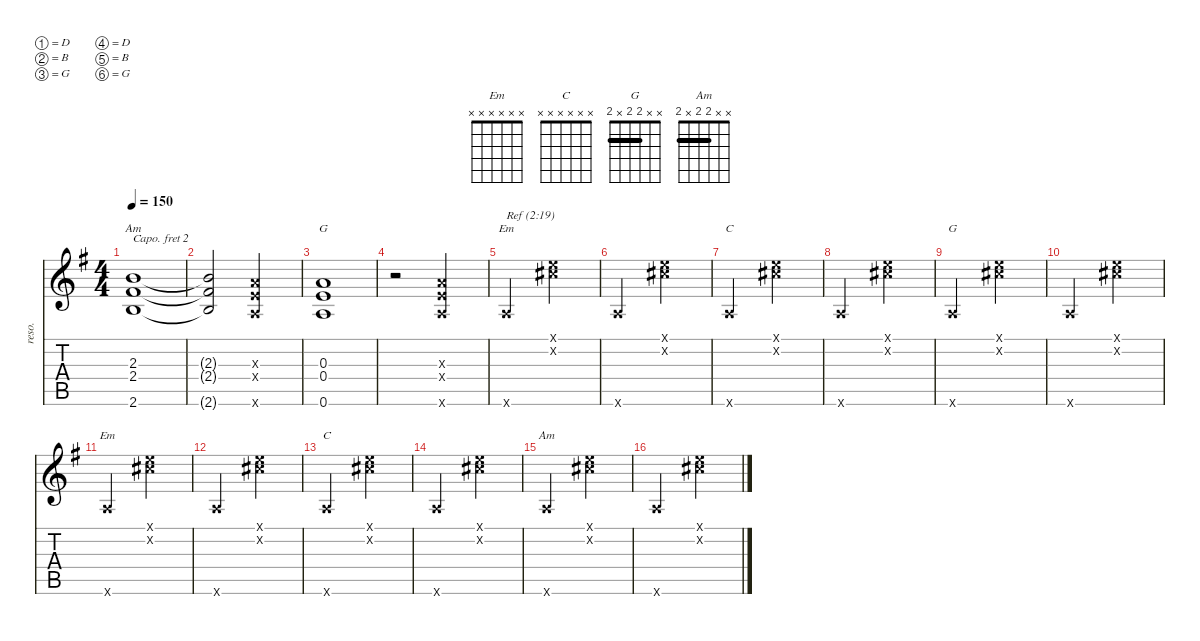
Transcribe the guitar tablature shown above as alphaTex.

\defaultSystemsLayout 4
\hideDynamics
\bracketExtendMode nobrackets
\track ("Resonator" "reso.") {instrument acousticguitarsteel}
\staff {score tabs}
\capo 2
\tuning (D4 B3 G3 D3 B2 G2)
\chord ("Em" x x x x x x)
\chord ("C" x x x x x x)
\chord ("G" x x x x x x)
\chord ("Am" x x x x x x)
\chord ("Am" x x 2 2 x 2) {showfingering false barre (2 2)}
\chord ("G" x x 2 2 x 2) {showfingering false barre (2 2)}
\ts (4 4)
\tempo 150
\clef g2
\ks g
(2.3{acc forcenatural} 2.4{acc #} 2.6{acc forcenatural}).1{ch "Am" dy mf beam Up} |
(2.3{t acc forcenatural} 2.4{t acc #} 2.6{t acc forcenatural}).2{beam Up} (0.3{x acc forcenatural} 0.4{x acc forcenatural} 0.6{x acc forcenatural}).2{beam Up} |
(0.3{acc forcenatural} 0.4{acc forcenatural} 0.6{acc forcenatural}).1{ch "G" beam Up} |
r.2{beam Down} (0.3{x acc forcenatural} 0.4{x acc forcenatural} 0.6{x acc forcenatural}).2{beam Up} |
0.6{x acc forcenatural}.2{ch "Em" txt "Ref (2:19)" beam Up} (0.2{x acc #} 0.1{x acc forcenatural}).2{beam Down} |
0.6{x acc forcenatural}.2{beam Up} (0.2{x acc #} 0.1{x acc forcenatural}).2{beam Down} |
0.6{x acc forcenatural}.2{ch "C" beam Up} (0.2{x acc #} 0.1{x acc forcenatural}).2{beam Down} |
0.6{x acc forcenatural}.2{beam Up} (0.2{x acc #} 0.1{x acc forcenatural}).2{beam Down} |
0.6{x acc forcenatural}.2{ch "G" beam Up} (0.2{x acc #} 0.1{x acc forcenatural}).2{beam Down} |
0.6{x acc forcenatural}.2{beam Up} (0.2{x acc #} 0.1{x acc forcenatural}).2{beam Down} |
0.6{x acc forcenatural}.2{ch "Em" beam Up} (0.2{x acc #} 0.1{x acc forcenatural}).2{beam Down} |
0.6{x acc forcenatural}.2{beam Up} (0.2{x acc #} 0.1{x acc forcenatural}).2{beam Down} |
0.6{x acc forcenatural}.2{ch "C" beam Up} (0.2{x acc #} 0.1{x acc forcenatural}).2{beam Down} |
0.6{x acc forcenatural}.2{beam Up} (0.2{x acc #} 0.1{x acc forcenatural}).2{beam Down} |
0.6{x acc forcenatural}.2{ch "Am" beam Up} (0.2{x acc #} 0.1{x acc forcenatural}).2{beam Down} |
0.6{x acc forcenatural}.2{beam Up} (0.2{x acc #} 0.1{x acc forcenatural}).2{beam Down}
